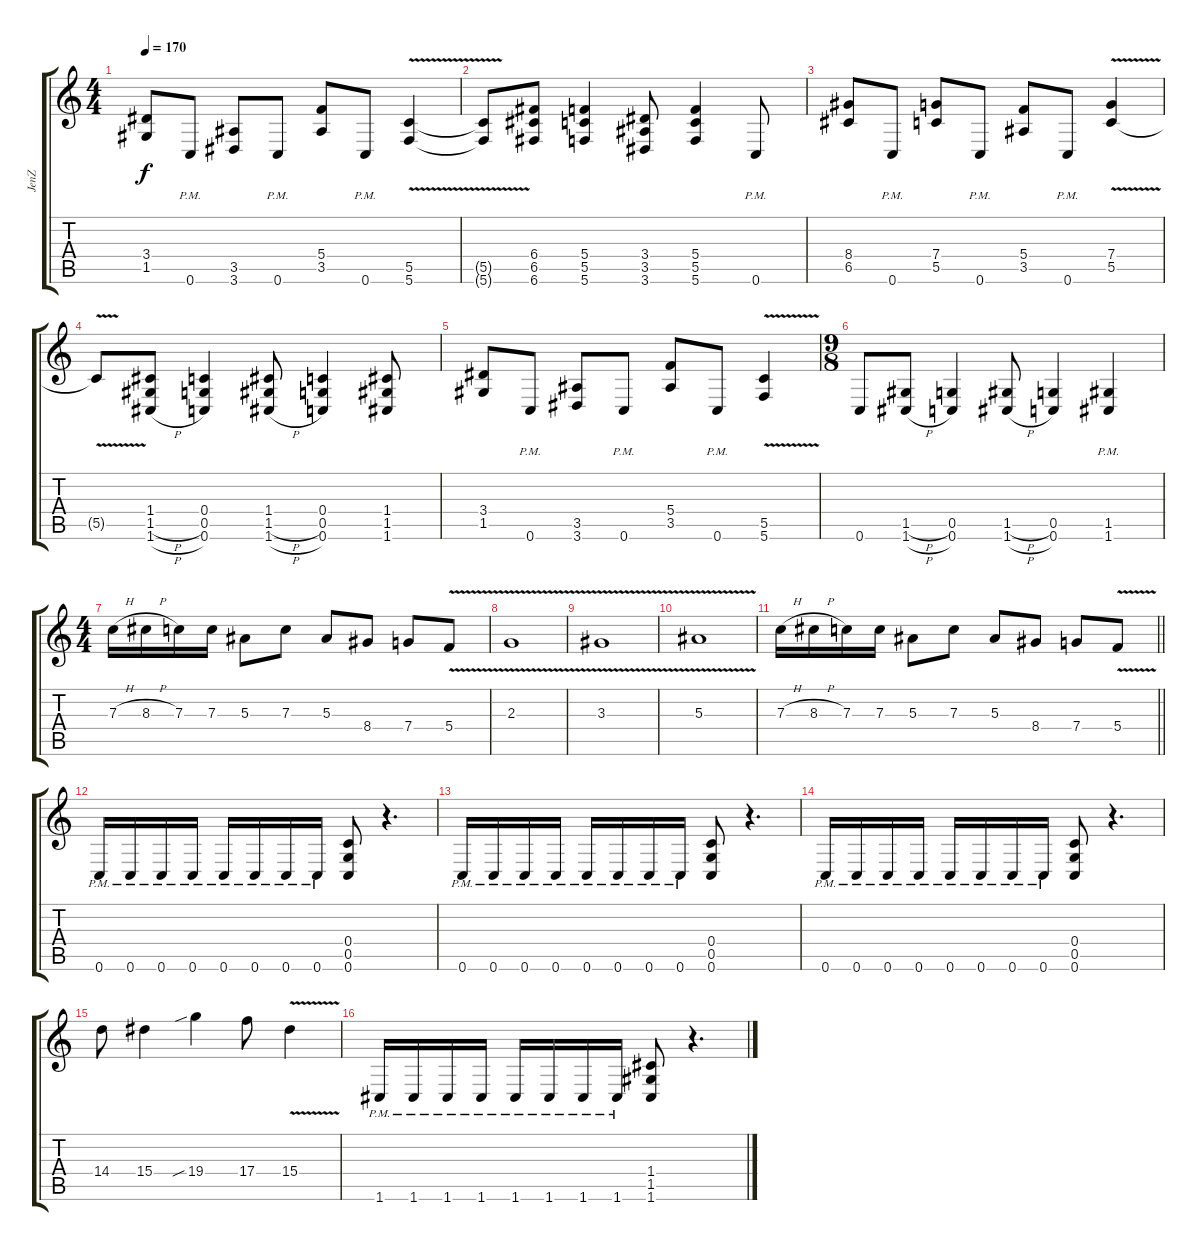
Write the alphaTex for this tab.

\track ("JenZ" "JenZ") {instrument distortionguitar}
\staff {score tabs}
\tuning (D4 A3 F3 C3 G2 C2) {hide}
\ts (4 4)
\tempo 170
\clef g2
\ks c
(3.4 1.5).8{dy f} 0.6{pm}.8 (3.5 3.6).8 0.6{pm}.8 (5.4 3.5).8 0.6{pm}.8 (5.5{v} 5.6).4 |
(5.5{t} 5.6{t}).8 (6.4 6.5 6.6).8 (5.4 5.5 5.6).4 (3.4 3.5 3.6).8 (5.4 5.5 5.6).4 0.6{pm}.8 |
(8.4 6.5).8 0.6{pm}.8 (7.4 5.5).8 0.6{pm}.8 (5.4 3.5).8 0.6{pm}.8 (7.4 5.5{v}).4 |
5.5{t}.8 (1.4 1.5{h} 1.6{h}).8 (0.4 0.5 0.6).4 (1.4 1.5{h} 1.6{h}).8 (0.4 0.5 0.6).4 (1.4 1.5 1.6).8 |
(3.4 1.5).8 0.6{pm}.8 (3.5 3.6).8 0.6{pm}.8 (5.4 3.5).8 0.6{pm}.8 (5.5{v} 5.6).4 |
\ts (9 8)
0.6.8 (1.5{h} 1.6{h}).8 (0.5 0.6).4 (1.5{h} 1.6{h}).8 (0.5 0.6).4 (1.5{pm} 1.6{pm}).4 |
\ts (4 4)
7.3{h}.16 8.3{h}.16 7.3.16 7.3.16 5.3.8 7.3.8 5.3.8 8.4.8 7.4.8 5.4{v}.8 |
2.3{v}.1 |
3.3{v}.1 |
5.3{v}.1 |
\barLineRight lightlight
7.3{h}.16 8.3{h}.16 7.3.16 7.3.16 5.3.8 7.3.8 5.3.8 8.4.8 7.4.8 5.4{v}.8 |
0.6{pm}.16 0.6{pm}.16 0.6{pm}.16 0.6{pm}.16 0.6{pm}.16 0.6{pm}.16 0.6{pm}.16 0.6{pm}.16 (0.4 0.5 0.6).8 r.4{d} |
0.6{pm}.16 0.6{pm}.16 0.6{pm}.16 0.6{pm}.16 0.6{pm}.16 0.6{pm}.16 0.6{pm}.16 0.6{pm}.16 (0.4 0.5 0.6).8 r.4{d} |
0.6{pm}.16 0.6{pm}.16 0.6{pm}.16 0.6{pm}.16 0.6{pm}.16 0.6{pm}.16 0.6{pm}.16 0.6{pm}.16 (0.4 0.5 0.6).8 r.4{d} |
14.4.8 15.4.4 19.4{sib}.4 17.4.8 15.4{v}.4 |
1.6{pm}.16 1.6{pm}.16 1.6{pm}.16 1.6{pm}.16 1.6{pm}.16 1.6{pm}.16 1.6{pm}.16 1.6{pm}.16 (1.4 1.5 1.6).8 r.4{d}
